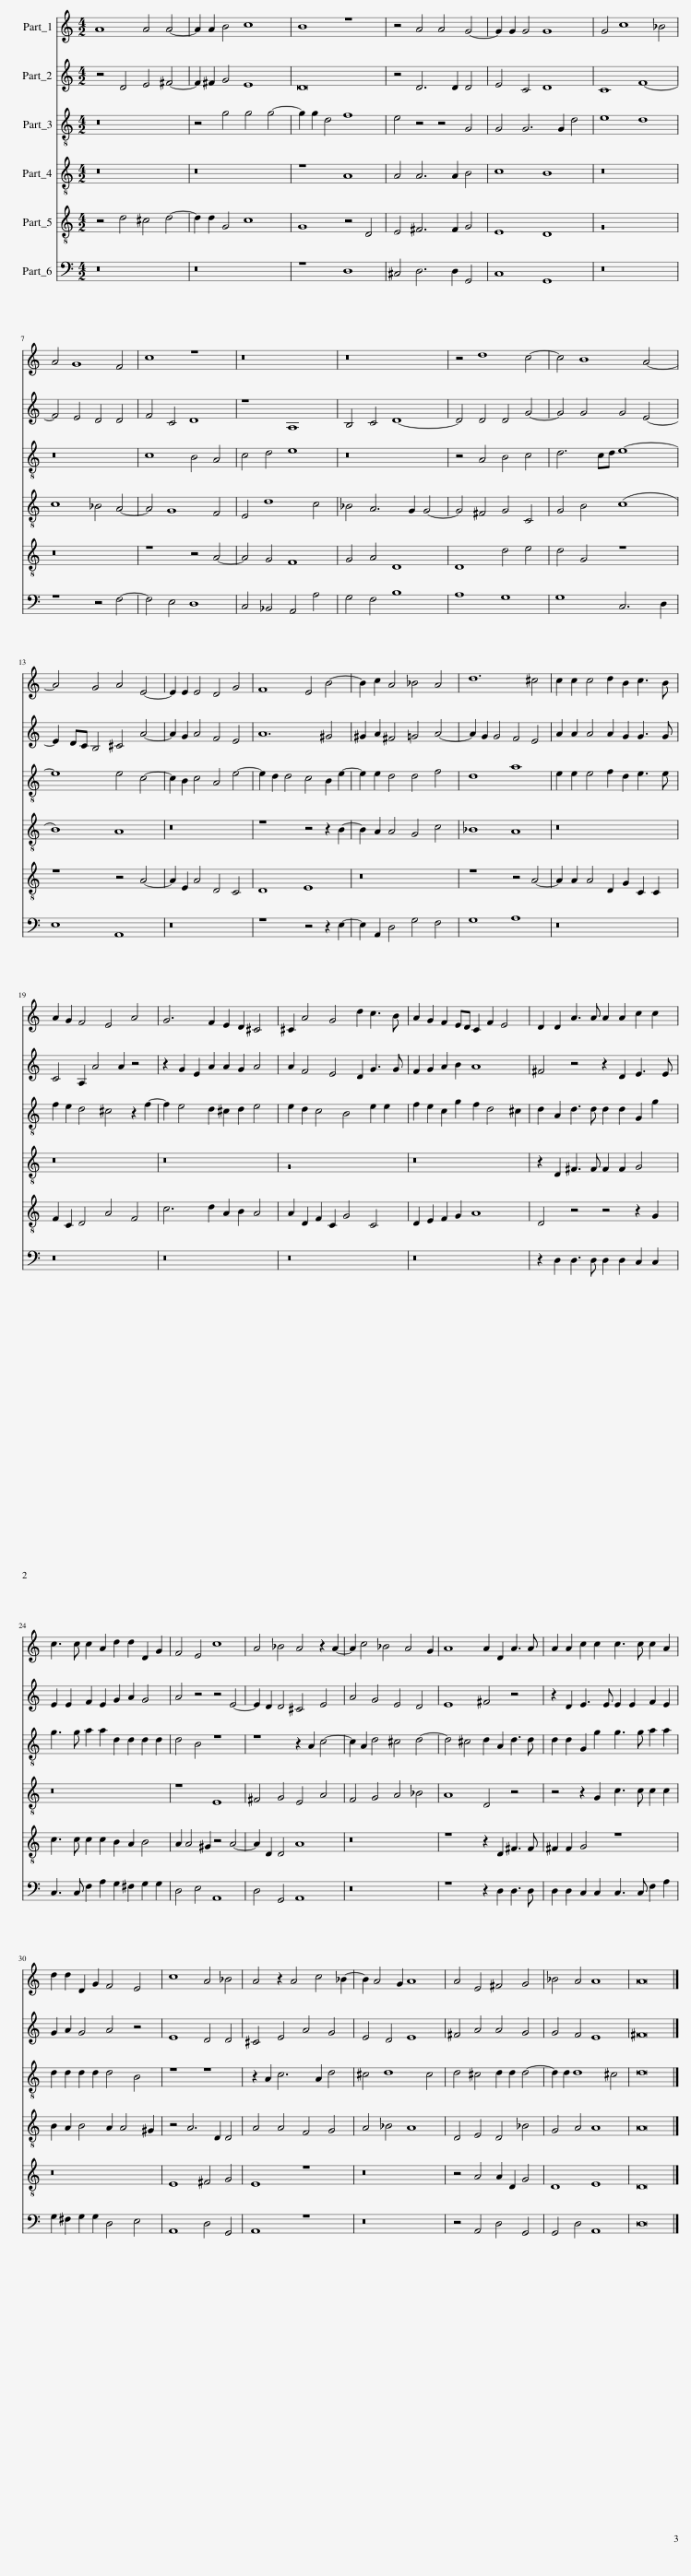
X:1
%%score 1 2 3 4 5 6
L:1/8
M:4/2
I:linebreak $
K:C
V:1 treble
V:2 treble
V:3 treble-8
V:4 treble-8
V:5 treble-8
V:6 bass
V:1
 A8 A4 A4- | A2 A2 B4 c8 | B8 z8 | z4 A4 A4 G4- | G2 G2 G4 G8 | %5
 G4 c8 _B4 |$ A4 G8 F4 | c8 z8 | z16 | z16 | %10
 z4 d8 c4- | c4 B8 A4- |$ A4 G4 A4 E4- | E2 E2 E4 D4 G4 | F8 E4 B4- | %15
 B2 c2 A4 _B4 A4 | d12 ^c4 | c2 c2 c4 d2 B2 c3 B |$ A2 G2 F4 E4 A4 | G6 F2 E2 D2 ^C4 | %20
 ^C2 A4 G4 d2 c3 B | A2 G2 F2 ED C2 F2 E4 | D2 D2 A3 A A2 A2 c2 c2 |$ c3 c c2 A2 d2 d2 D2 G2 | F4 E4 c8 | %25
 A4 _B4 A4 z2 A2- | A2 c4 _B4 A4 G2 | A8 A2 D2 A3 A | A2 A2 c2 c2 c3 c c2 A2 |$ d2 d2 D2 G2 F4 E4 | %30
 c8 A4 _B4 | A4 z2 A4 c4 _B2- | B2 A4 G2 A8 | A4 E4 ^F4 G4 | _B4 A4 A8 | %35
 A16 |] %36
V:2
 z4 D4 E4 ^F4- | F2 ^F2 G4 E8 | D16 | z4 D6 D2 D4 | E4 C4 D8 | %5
 C8 F8- |$ F4 E4 D4 D4 | F4 C4 D8 | z8 A,8 | B,4 C4 D8- | %10
 D4 D4 D4 G4- | G4 G4 G4 E4- |$ E2 DC B,4 ^C4 A4- | A2 G2 A4 F4 E4 | A12 ^G4 | %15
 ^G2 A2 ^F4 =G4 A4- | A2 G2 G4 F4 E4 | A2 A2 A4 A2 G2 G3 G |$ C4 A,2 A4 A2 z4 | z2 G2 E2 A2 A2 G2 A4 | %20
 A2 F4 E4 D2 G3 G | F2 G2 A2 B2 A8 | ^F4 z4 z2 D2 E3 E |$ E2 E2 F2 E2 G2 A2 G4 | A4 z4 z4 E4- | %25
 E2 D2 D4 ^C4 E4 | A4 G4 E4 D4 | E8 ^F4 z4 | z2 D2 E3 E E2 E2 F2 E2 |$ G2 A2 G4 A4 z4 | %30
 E8 D4 D4 | ^C4 E4 A4 G4 | E4 D4 E8 | ^F4 A4 A4 G4 | G4 F4 E8 | %35
 ^F16 |] %36
V:3
 z16 | z4 g4 g4 g4- | g2 g2 d4 f8 | e4 z4 z4 G4 | G4 G6 G2 d4 | %5
 e8 d8 |$ z16 | c8 B4 A4 | c4 d4 e8 | z16 | %10
 z4 A4 B4 c4 | d6 cd e8- |$ e8 e4 c4- | c2 B2 c4 A4 e4- | e2 d2 d4 c4 B2 e2- | %15
 e2 e2 d4 d4 f4 | d8 a8 | e2 e2 e4 f2 d2 e3 e |$ f2 e2 d4 ^c4 z2 f2- | f2 e4 d2 ^c2 d2 e4 | %20
 e2 d2 c4 B4 e2 e2 | f2 e2 c2 g2 f2 d4 ^c2 | d2 A2 d3 d d2 d2 G2 g2 |$ g3 g a2 a2 d2 d2 d2 d2 | d4 B4 z8 | %25
 z8 z2 A2 c4- | c2 A2 d4 ^c4 d4- | d4 ^c4 d2 A2 d3 d | d2 d2 G2 g2 g3 g a2 a2 |$ d2 d2 d2 d2 d4 B4 | %30
 z8 z8 | z2 A2 c6 A2 d4 | ^c4 d8 c4 | d4 ^c4 d2 d2 d4- | d2 d2 d8 ^c4 | %35
 d16 |] %36
V:4
 z16 | z16 | z8 A8 | A4 A6 A2 B4 | c8 B8 | %5
 z16 |$ c8 _B4 A4- | A4 G8 F4 | E4 d8 c4 | _B4 A6 G2 G4- | %10
 G4 ^F4 G4 C4 | G4 B4 (c8 |$ B8) A8 | z16 | z8 z4 z2 B2- | %15
 B2 A2 A4 G4 c4 | _B8 A8 | z16 |$ z16 | z16 | %20
 z16 | z16 | z2 D2 ^F3 F F2 F2 G4 |$ z16 | z8 E8 | %25
 ^F4 G4 E4 A4 | F4 G4 A4 _B4 | A8 D4 z4 | z4 z2 G2 c3 c c2 c2 |$ B2 A2 B4 A2 A4 ^G2 | %30
 z4 A6 D2 D4 | A4 A4 F4 G4 | A4 _B4 A8 | D4 E4 D4 _B4 | G4 A4 A8 | %35
 A16 |] %36
V:5
 z4 d4 ^c4 d4- | d2 d2 G4 c8 | G8 z4 D4 | E4 ^F6 F2 G4 | E8 D8 | %5
 z16 |$ z16 | z8 z4 A4- | A4 G4 F8 | G4 A4 D8 | %10
 D8 d4 e4 | d4 G4 z8 |$ z8 z4 A4- | A2 E2 A4 D4 C4 | D8 E8 | %15
 z16 | z8 z4 A4- | A2 A2 A4 D2 G2 C2 C2 |$ F2 C2 D4 A4 F4 | c6 d2 A2 B2 A4 | %20
 A2 D2 F2 C2 G4 C4 | D2 E2 F2 G2 A8 | D4 z4 z4 z2 G2 |$ c3 c c2 c2 B2 A2 B4 | A2 A4 ^G2 z4 A4- | %25
 A2 D2 D4 A8 | z16 | z8 z2 D2 ^F3 F | ^F2 F2 G4 z8 |$ z16 | %30
 E8 ^F4 G4 | E8 z8 | z16 | z4 A4 A2 D2 G4 | D8 E8 | %35
 D16 |] %36
V:6
 z16 | z16 | z8 D,8 | ^C,4 D,6 D,2 G,,4 | C,8 G,,8 | %5
 z16 |$ z8 z4 F,4- | F,4 E,4 D,8 | C,4 _B,,4 A,,4 A,4 | G,4 F,4 B,8 | %10
 A,8 G,8 | G,8 C,6 D,2 |$ E,8 A,,8 | z16 | z8 z4 z2 E,2- | %15
 E,2 A,,2 D,4 G,4 F,4 | G,8 A,8 | z16 |$ z16 | z16 | %20
 z16 | z16 | z2 D,2 D,3 D, D,2 D,2 C,2 C,2 |$ C,3 C, F,2 A,2 G,2 ^F,2 G,2 G,2 | D,4 E,4 A,,8 | %25
 D,4 G,,4 A,,8 | z16 | z8 z2 D,2 D,3 D, | D,2 D,2 C,2 C,2 C,3 C, F,2 A,2 |$ G,2 ^F,2 G,2 G,2 D,4 E,4 | %30
 A,,8 D,4 G,,4 | A,,8 z8 | z16 | z4 A,,4 D,4 G,,4 | G,,4 D,4 A,,8 | %35
 D,16 |] %36
